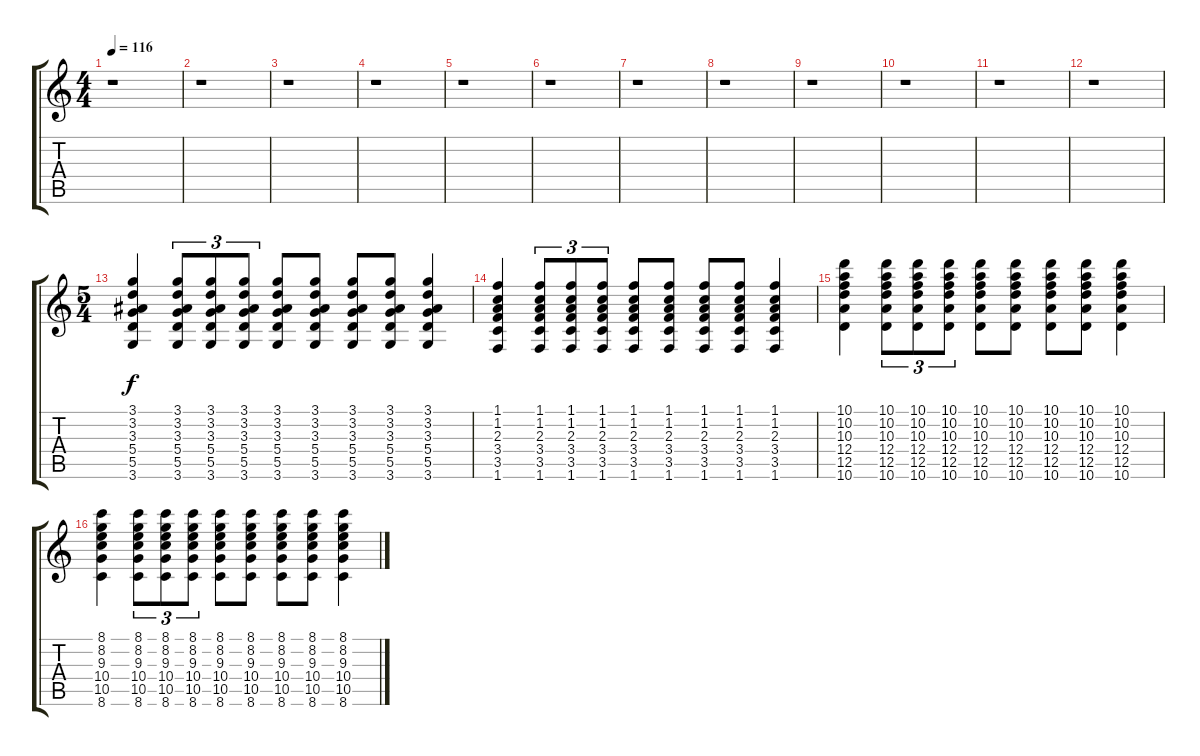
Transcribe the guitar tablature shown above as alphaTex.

\track "" {instrument distortionguitar}
\staff {score tabs}
\tuning (E4 B3 G3 D3 A2 E2) {hide}
\ts (4 4)
\tempo 116
\clef g2
\ks c
r.1{dy f} |
r.1 |
r.1 |
r.1 |
r.1 |
r.1 |
r.1 |
r.1 |
r.1 |
r.1 |
r.1 |
r.1 |
\ts (5 4)
(3.1 3.2 3.3 5.4 5.5 3.6).4 (3.1 3.2 3.3 5.4 5.5 3.6).8{tu (3 2)} (3.1 3.2 3.3 5.4 5.5 3.6).8{tu (3 2)} (3.1 3.2 3.3 5.4 5.5 3.6).8{tu (3 2)} (3.1 3.2 3.3 5.4 5.5 3.6).8 (3.1 3.2 3.3 5.4 5.5 3.6).8 (3.1 3.2 3.3 5.4 5.5 3.6).8 (3.1 3.2 3.3 5.4 5.5 3.6).8 (3.1 3.2 3.3 5.4 5.5 3.6).4 |
(1.1 1.2 2.3 3.4 3.5 1.6).4 (1.1 1.2 2.3 3.4 3.5 1.6).8{tu (3 2)} (1.1 1.2 2.3 3.4 3.5 1.6).8{tu (3 2)} (1.1 1.2 2.3 3.4 3.5 1.6).8{tu (3 2)} (1.1 1.2 2.3 3.4 3.5 1.6).8 (1.1 1.2 2.3 3.4 3.5 1.6).8 (1.1 1.2 2.3 3.4 3.5 1.6).8 (1.1 1.2 2.3 3.4 3.5 1.6).8 (1.1 1.2 2.3 3.4 3.5 1.6).4 |
(10.1 10.2 10.3 12.4 12.5 10.6).4 (10.1 10.2 10.3 12.4 12.5 10.6).8{tu (3 2)} (10.1 10.2 10.3 12.4 12.5 10.6).8{tu (3 2)} (10.1 10.2 10.3 12.4 12.5 10.6).8{tu (3 2)} (10.1 10.2 10.3 12.4 12.5 10.6).8 (10.1 10.2 10.3 12.4 12.5 10.6).8 (10.1 10.2 10.3 12.4 12.5 10.6).8 (10.1 10.2 10.3 12.4 12.5 10.6).8 (10.1 10.2 10.3 12.4 12.5 10.6).4 |
(8.1 8.2 9.3 10.4 10.5 8.6).4 (8.1 8.2 9.3 10.4 10.5 8.6).8{tu (3 2)} (8.1 8.2 9.3 10.4 10.5 8.6).8{tu (3 2)} (8.1 8.2 9.3 10.4 10.5 8.6).8{tu (3 2)} (8.1 8.2 9.3 10.4 10.5 8.6).8 (8.1 8.2 9.3 10.4 10.5 8.6).8 (8.1 8.2 9.3 10.4 10.5 8.6).8 (8.1 8.2 9.3 10.4 10.5 8.6).8 (8.1 8.2 9.3 10.4 10.5 8.6).4
